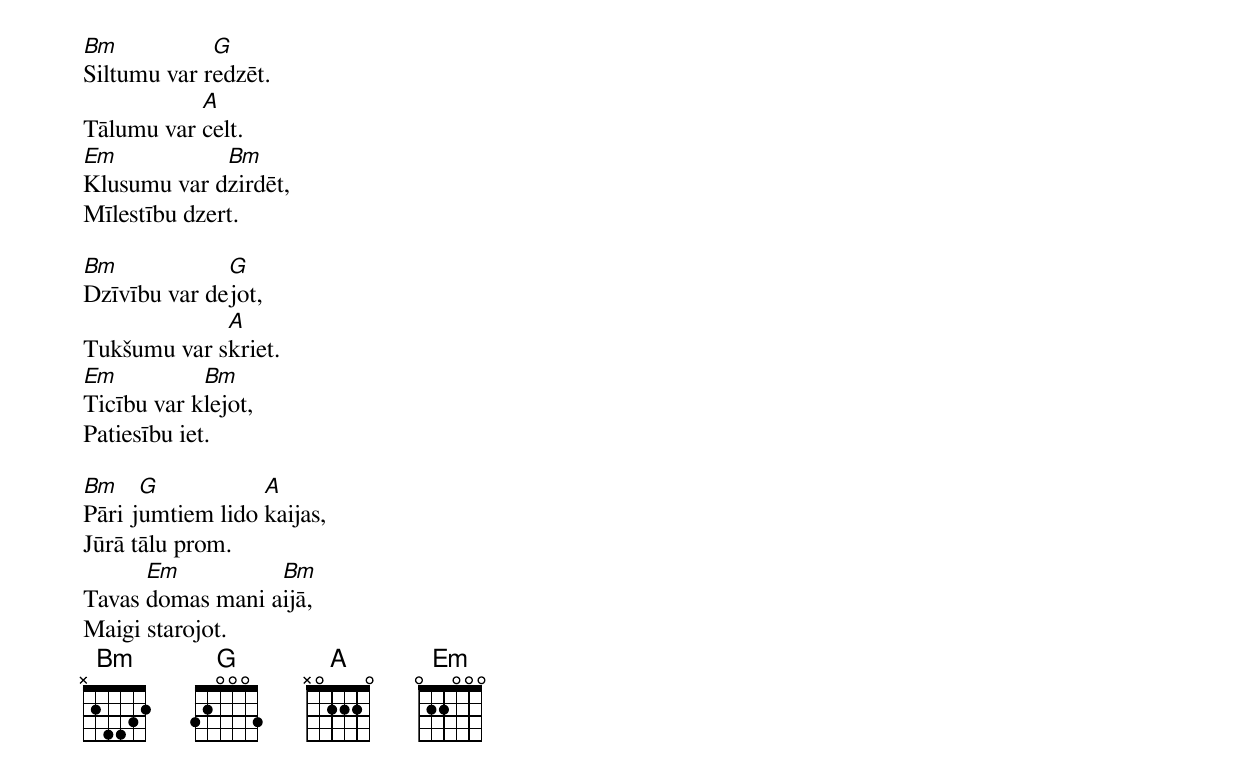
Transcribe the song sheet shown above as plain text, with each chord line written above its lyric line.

Bm           G
Siltumu var redzēt.
           A
Tālumu var celt.
Em           Bm
Klusumu var dzirdēt,
Mīlestību dzert.

Bm            G
Dzīvību var dejot,
             A
Tukšumu var skriet.
Em          Bm
Ticību var klejot,
Patiesību iet.

Bm    G           A
Pāri jumtiem lido kaijas,
Jūrā tālu prom.
      Em          Bm
Tavas domas mani aijā,
Maigi starojot.
